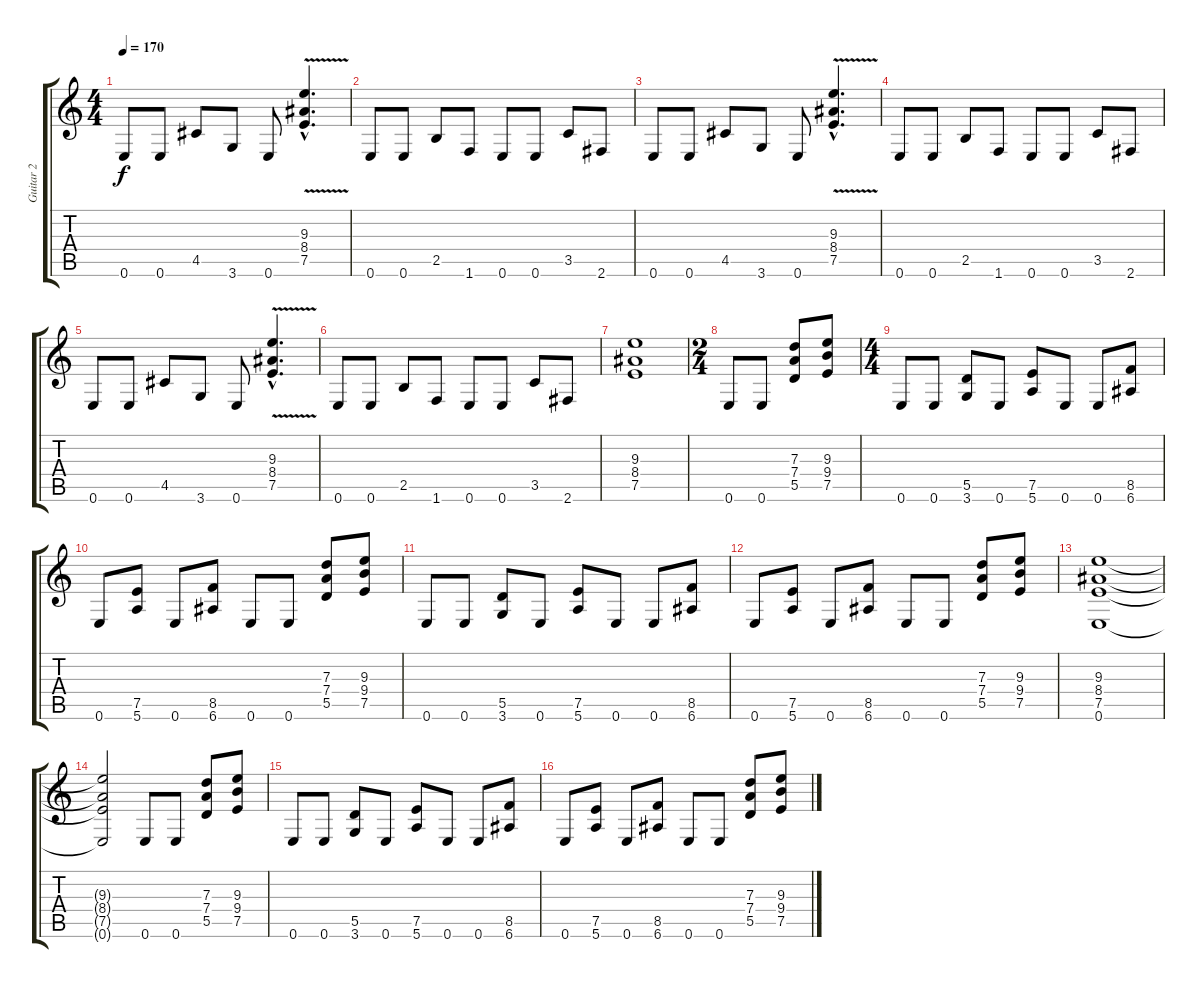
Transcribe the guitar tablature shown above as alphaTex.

\track ("Guitar 2" "Guitar 2") {instrument distortionguitar}
\staff {score tabs}
\tuning (E4 B3 G3 D3 A2 E2) {hide}
\ts (4 4)
\tempo 170
\clef g2
\ks c
0.6.8{dy f} 0.6.8 4.5.8 3.6.8 0.6.8 (9.3{hac} 8.4{hac} 7.5{v hac}).4{d} |
0.6.8 0.6.8 2.5.8 1.6.8 0.6.8 0.6.8 3.5.8 2.6.8 |
0.6.8 0.6.8 4.5.8 3.6.8 0.6.8 (9.3{hac} 8.4{hac} 7.5{v hac}).4{d} |
0.6.8 0.6.8 2.5.8 1.6.8 0.6.8 0.6.8 3.5.8 2.6.8 |
0.6.8 0.6.8 4.5.8 3.6.8 0.6.8 (9.3{hac} 8.4{hac} 7.5{v hac}).4{d} |
0.6.8 0.6.8 2.5.8 1.6.8 0.6.8 0.6.8 3.5.8 2.6.8 |
(9.3 8.4 7.5).1 |
\ts (2 4)
0.6.8 0.6.8 (7.3 7.4 5.5).8 (9.3 9.4 7.5).8 |
\ts (4 4)
0.6.8 0.6.8 (5.5 3.6).8 0.6.8 (7.5 5.6).8 0.6.8 0.6.8 (8.5 6.6).8 |
0.6.8 (7.5 5.6).8 0.6.8 (8.5 6.6).8 0.6.8 0.6.8 (7.3 7.4 5.5).8 (9.3 9.4 7.5).8 |
0.6.8 0.6.8 (5.5 3.6).8 0.6.8 (7.5 5.6).8 0.6.8 0.6.8 (8.5 6.6).8 |
0.6.8 (7.5 5.6).8 0.6.8 (8.5 6.6).8 0.6.8 0.6.8 (7.3 7.4 5.5).8 (9.3 9.4 7.5).8 |
(9.3 8.4 7.5 0.6).1 |
(9.3{t} 8.4{t} 7.5{t} 0.6{t}).2 0.6.8 0.6.8 (7.3 7.4 5.5).8 (9.3 9.4 7.5).8 |
0.6.8 0.6.8 (5.5 3.6).8 0.6.8 (7.5 5.6).8 0.6.8 0.6.8 (8.5 6.6).8 |
0.6.8 (7.5 5.6).8 0.6.8 (8.5 6.6).8 0.6.8 0.6.8 (7.3 7.4 5.5).8 (9.3 9.4 7.5).8
